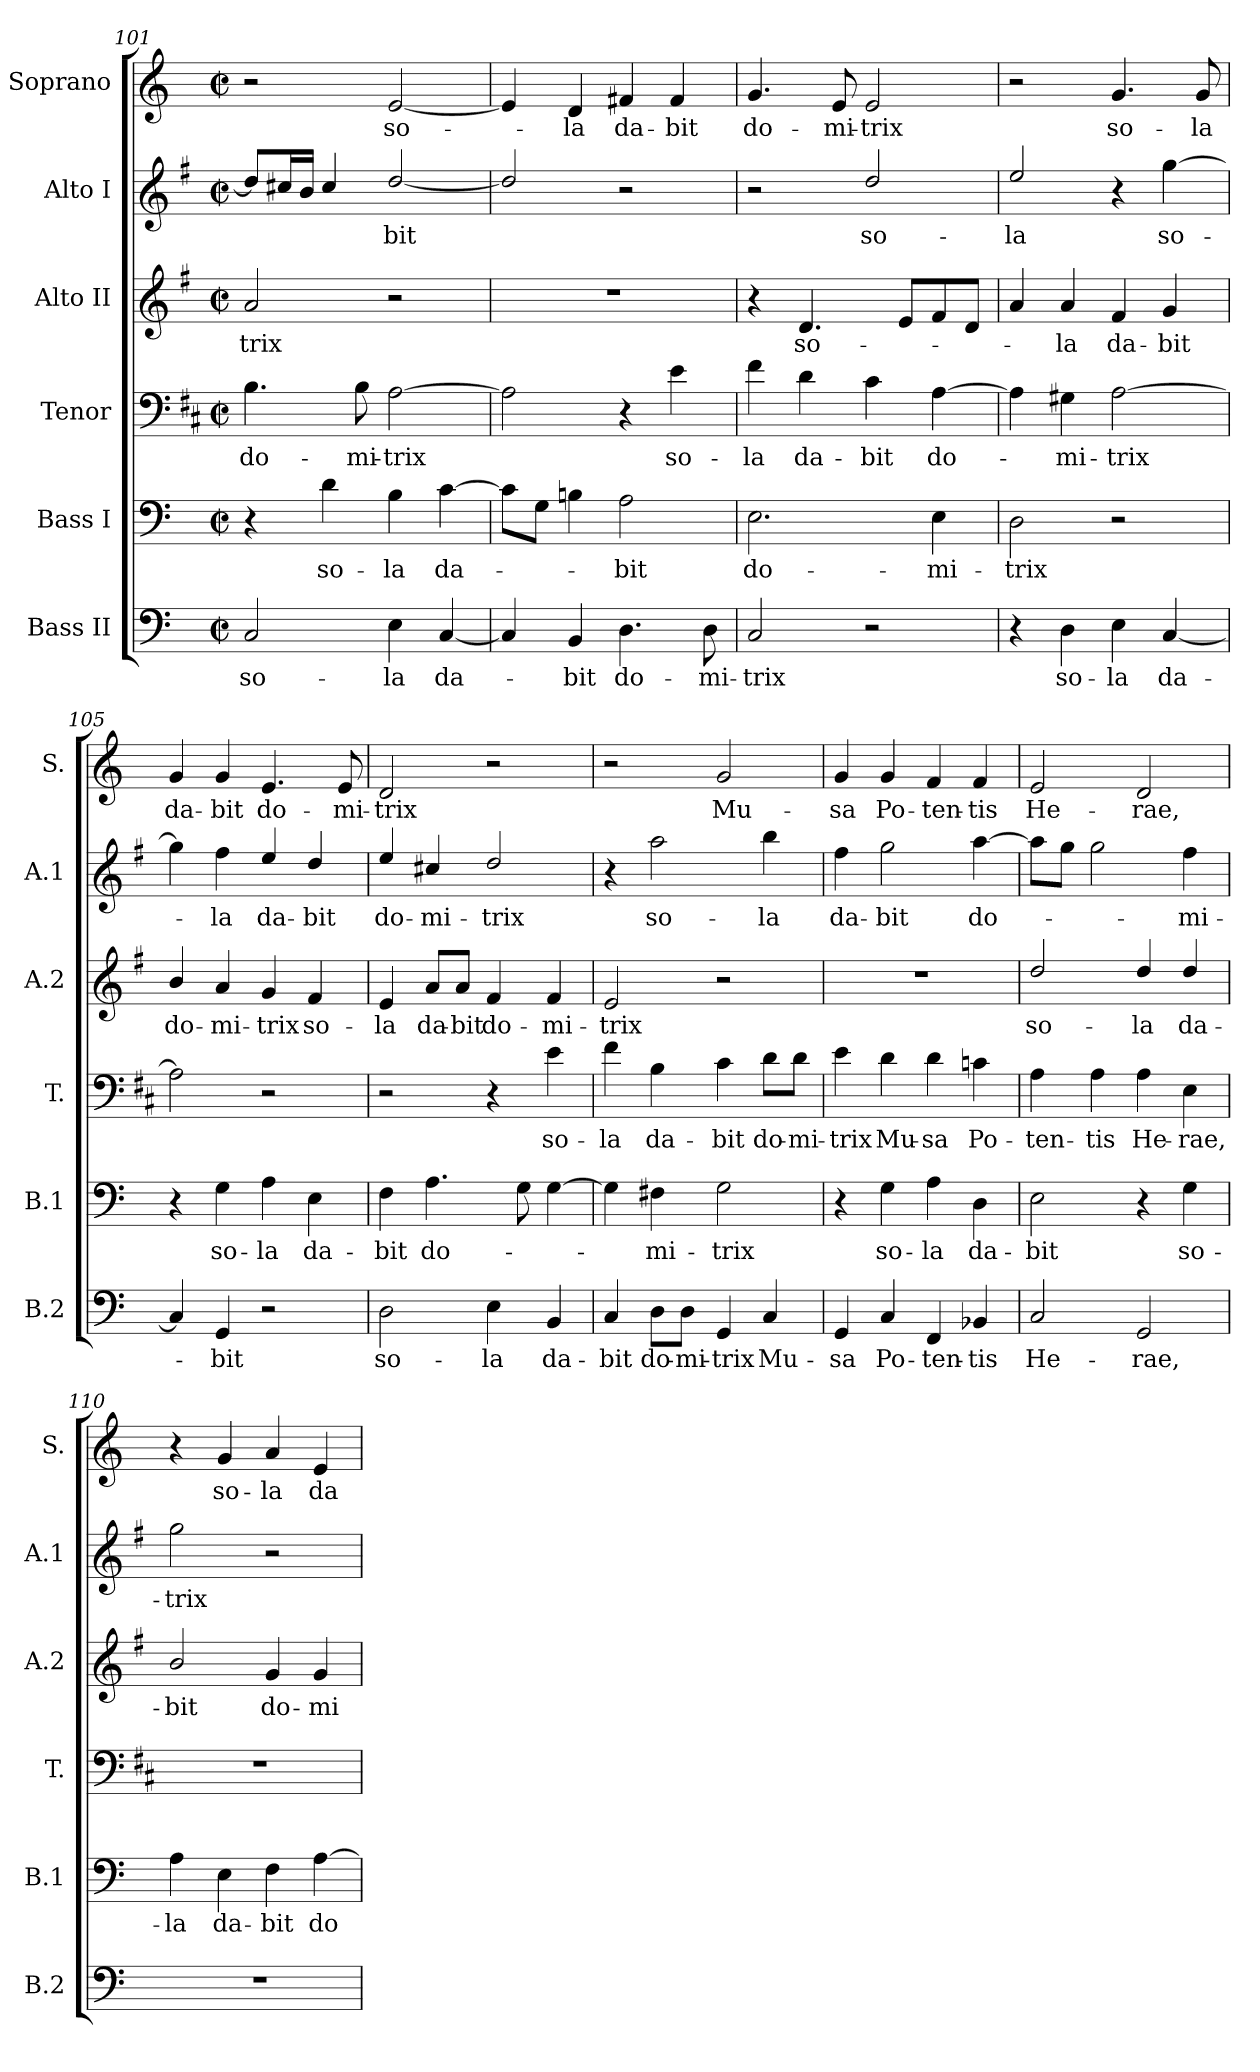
**kern	**text	**kern	**text	**kern	**text	**kern	**text	**kern	**text	**kern	**text
*part6	*part6	*part5	*part5	*part4	*part4	*part3	*part3	*part2	*part2	*part1	*part1
*staff6	*staff6	*staff5	*staff5	*staff4	*staff4	*staff3	*staff3	*staff2	*staff2	*staff1	*staff1
*I"Bass II	*	*I"Bass I	*	*I"Tenor	*	*I"Alto II	*	*I"Alto I	*	*I"Soprano	*
*I'B.2	*	*I'B.1	*	*I'T.	*	*I'A.2	*	*I'A.1	*	*I'S.	*
*clefF4	*	*clefF4	*	*clefF4	*	*clefG2	*	*clefG2	*	*clefG2	*
*	*	*	*	*ITrd1c2	*	*ITrd4c7	*	*ITrd4c7	*	*	*
*k[]	*	*k[]	*	*k[]	*	*k[]	*	*k[]	*	*k[]	*
*C:	*	*C:	*	*C:	*	*C:	*	*C:	*	*C:	*
*M2/2	*	*M2/2	*	*M2/2	*	*M2/2	*	*M2/2	*	*M2/2	*
*met(c|)	*	*met(c|)	*	*met(c|)	*	*met(c|)	*	*met(c|)	*	*met(c|)	*
=101	=101	=101	=101	=101	=101	=101	=101	=101	=101	=101	=101
!	!LO:LY:b	!	!	!	!LO:LY:b	!	!LO:LY:b	!	!	!	!
2C/	so-	4r	.	4.A\	do-	2d/	-trix	8g/L]	.	2r	.
.	.	.	.	.	.	.	.	16f#X/L	.	.	.
.	.	.	.	.	.	.	.	16e/JJ	.	.	.
!	!	!	!LO:LY:b	!	!	!	!	!	!	!	!
.	.	4d\	so-	.	.	.	.	4f#/	.	.	.
!	!	!	!	!	!LO:LY:b	!	!	!	!	!	!
.	.	.	.	8A\	-mi-	.	.	.	.	.	.
!	!LO:LY:b	!	!LO:LY:b	!	!LO:LY:b	!	!	!	!LO:LY:b	!	!LO:LY:b
4E\	-la	4B\	-la	[2G\	-trix	2r	.	[2g/	-bit	[2e/	so-
!	!LO:LY:b	!	!LO:LY:b	!	!	!	!	!	!	!	!
[4C/	da-	[4c\	da-	.	.	.	.	.	.	.	.
=102	=102	=102	=102	=102	=102	=102	=102	=102	=102	=102	=102
4C/]	.	8c\L]	.	2G\]	.	1r	.	2g/]	.	4e/]	.
.	.	8G\J	.	.	.	.	.	.	.	.	.
!	!LO:LY:b	!	!	!	!	!	!	!	!	!	!LO:LY:b
4BB/	-bit	4Bni\	.	.	.	.	.	.	.	4d/	-la
!	!LO:LY:b	!	!LO:LY:b	!	!	!	!	!	!	!	!LO:LY:b
4.D\	do-	2A\	-bit	4r	.	.	.	2r	.	4f#X/	da-
!	!	!	!	!	!LO:LY:b	!	!	!	!	!	!LO:LY:b
.	.	.	.	4d\	so-	.	.	.	.	4f#/	-bit
!	!LO:LY:b	!	!	!	!	!	!	!	!	!	!
8D\	-mi-	.	.	.	.	.	.	.	.	.	.
=103	=103	=103	=103	=103	=103	=103	=103	=103	=103	=103	=103
!	!LO:LY:b	!	!LO:LY:b	!	!LO:LY:b	!	!	!	!	!	!LO:LY:b
2C/	-trix	2.E\	do-	4e\	-la	4r	.	2r	.	4.g/	do-
!	!	!	!	!	!LO:LY:b	!	!LO:LY:b	!	!	!	!
.	.	.	.	4c\	da-	4.G/	so-	.	.	.	.
!	!	!	!	!	!	!	!	!	!	!	!LO:LY:b
.	.	.	.	.	.	.	.	.	.	8e/	-mi-
!	!	!	!	!	!LO:LY:b	!	!	!	!LO:LY:b	!	!LO:LY:b
2r	.	.	.	4B\	-bit	.	.	2g/	so-	2e/	-trix
.	.	.	.	.	.	8A/L	.	.	.	.	.
!	!	!	!LO:LY:b	!	!LO:LY:b	!	!	!	!	!	!
.	.	4E\	-mi-	[4G\	do-	8B/	.	.	.	.	.
.	.	.	.	.	.	8G/J	.	.	.	.	.
=104	=104	=104	=104	=104	=104	=104	=104	=104	=104	=104	=104
!	!	!	!LO:LY:b	!	!	!	!	!	!LO:LY:b	!	!
4r	.	2D\	-trix	4G\]	.	4d/	.	2a/	-la	2r	.
!	!LO:LY:b	!	!	!	!LO:LY:b	!	!LO:LY:b	!	!	!	!
4D\	so-	.	.	4F#X\	-mi-	4d/	-la	.	.	.	.
!	!LO:LY:b	!	!	!	!LO:LY:b	!	!LO:LY:b	!	!	!	!LO:LY:b
4E\	-la	2r	.	[2G\	-trix	4B/	da-	4r	.	4.g/	so-
!	!LO:LY:b	!	!	!	!	!	!LO:LY:b	!	!LO:LY:b	!	!
[4C/	da-	.	.	.	.	4c/	-bit	[4cc\	so-	.	.
!	!	!	!	!	!	!	!	!	!	!	!LO:LY:b
.	.	.	.	.	.	.	.	.	.	8g/	-la
!!LO:LB:g=z
=105	=105	=105	=105	=105	=105	=105	=105	=105	=105	=105	=105
!	!	!	!	!	!	!	!LO:LY:b	!	!	!	!LO:LY:b
4C/]	.	4r	.	2G\]	.	4e/	do-	4cc\]	.	4g/	da-
!	!LO:LY:b	!	!LO:LY:b	!	!	!	!LO:LY:b	!	!LO:LY:b	!	!LO:LY:b
4GG/	-bit	4G\	so-	.	.	4d/	-mi-	4b\	-la	4g/	-bit
!	!	!	!LO:LY:b	!	!	!	!LO:LY:b	!	!LO:LY:b	!	!LO:LY:b
2r	.	4A\	-la	2r	.	4c/	-trix	4a/	da-	4.e/	do-
!	!	!	!LO:LY:b	!	!	!	!LO:LY:b	!	!LO:LY:b	!	!
.	.	4E\	da-	.	.	4B/	so-	4g/	-bit	.	.
!	!	!	!	!	!	!	!	!	!	!	!LO:LY:b
.	.	.	.	.	.	.	.	.	.	8e/	-mi-
=106	=106	=106	=106	=106	=106	=106	=106	=106	=106	=106	=106
!	!LO:LY:b	!	!LO:LY:b	!	!	!	!LO:LY:b	!	!LO:LY:b	!	!LO:LY:b
2D\	so-	4F\	-bit	2r	.	4A/	-la	4a/	do-	2d/	-trix
!	!	!	!LO:LY:b	!	!	!	!LO:LY:b	!	!LO:LY:b	!	!
.	.	4.A\	do-	.	.	8d/L	da-	4f#X/	-mi-	.	.
!	!	!	!	!	!	!	!LO:LY:b	!	!	!	!
.	.	.	.	.	.	8d/J	-bit	.	.	.	.
!	!LO:LY:b	!	!	!	!	!	!LO:LY:b	!	!LO:LY:b	!	!
4E\	-la	.	.	4r	.	4B/	do-	2g/	-trix	2r	.
.	.	8G\	.	.	.	.	.	.	.	.	.
!	!LO:LY:b	!	!	!	!LO:LY:b	!	!LO:LY:b	!	!	!	!
4BB/	da-	[4G\	.	4d\	so-	4B/	-mi-	.	.	.	.
=107	=107	=107	=107	=107	=107	=107	=107	=107	=107	=107	=107
!	!LO:LY:b	!	!	!	!LO:LY:b	!	!LO:LY:b	!	!	!	!
4C/	-bit	4G\]	.	4e\	-la	2A/	-trix	4r	.	2r	.
!	!LO:LY:b	!	!LO:LY:b	!	!LO:LY:b	!	!	!	!LO:LY:b	!	!
8D\L	do-	4F#X\	-mi-	4A\	da-	.	.	2dd\	so-	.	.
!	!LO:LY:b	!	!	!	!	!	!	!	!	!	!
8D\J	-mi-	.	.	.	.	.	.	.	.	.	.
!	!LO:LY:b	!	!LO:LY:b	!	!LO:LY:b	!	!	!	!	!	!LO:LY:b
4GG/	-trix	2G\	-trix	4B\	-bit	2r	.	.	.	2g/	Mu-
!	!LO:LY:b	!	!	!	!LO:LY:b	!	!	!	!LO:LY:b	!	!
4C/	Mu-	.	.	8c\L	do-	.	.	4ee\	-la	.	.
!	!	!	!	!	!LO:LY:b	!	!	!	!	!	!
.	.	.	.	8c\J	-mi-	.	.	.	.	.	.
=108	=108	=108	=108	=108	=108	=108	=108	=108	=108	=108	=108
!	!LO:LY:b	!	!	!	!LO:LY:b	!	!	!	!LO:LY:b	!	!LO:LY:b
4GG/	-sa	4r	.	4d\	-trix	1r	.	4b\	da-	4g/	-sa
!	!LO:LY:b	!	!LO:LY:b	!	!LO:LY:b	!	!	!	!LO:LY:b	!	!LO:LY:b
4C/	Po-	4G\	so-	4c\	Mu-	.	.	2cc\	-bit	4g/	Po-
!	!LO:LY:b	!	!LO:LY:b	!	!LO:LY:b	!	!	!	!	!	!LO:LY:b
4FF/	-ten-	4A\	-la	4c\	-sa	.	.	.	.	4f/	-ten-
!	!LO:LY:b	!	!LO:LY:b	!	!LO:LY:b	!	!	!	!LO:LY:b	!	!LO:LY:b
4BB-X/	-tis	4D\	da-	4B-X\	Po-	.	.	[4dd\	do-	4f/	-tis
=109	=109	=109	=109	=109	=109	=109	=109	=109	=109	=109	=109
!	!LO:LY:b	!	!LO:LY:b	!	!LO:LY:b	!	!LO:LY:b	!	!	!	!LO:LY:b
2C/	He-	2E\	-bit	4G\	-ten-	2g/	so-	8dd\L]	.	2e/	He-
.	.	.	.	.	.	.	.	8cc\J	.	.	.
!	!	!	!	!	!LO:LY:b	!	!	!	!	!	!
.	.	.	.	4G\	-tis	.	.	2cc\	.	.	.
!	!LO:LY:b	!	!	!	!LO:LY:b	!	!LO:LY:b	!	!	!	!LO:LY:b
2GG/	-rae,	4r	.	4G\	He-	4g/	-la	.	.	2d/	-rae,
!	!	!	!LO:LY:b	!	!LO:LY:b	!	!LO:LY:b	!	!LO:LY:b	!	!
.	.	4G\	so-	4D\	-rae,	4g/	da-	4b\	-mi-	.	.
=110	=110	=110	=110	=110	=110	=110	=110	=110	=110	=110	=110
!	!	!	!LO:LY:b	!	!	!	!LO:LY:b	!	!LO:LY:b	!	!
1r	.	4A\	-la	1r	.	2e/	-bit	2cc\	-trix	4r	.
!	!	!	!LO:LY:b	!	!	!	!	!	!	!	!LO:LY:b
.	.	4E\	da-	.	.	.	.	.	.	4g/	so-
!	!	!	!LO:LY:b	!	!	!	!LO:LY:b	!	!	!	!LO:LY:b
.	.	4F\	-bit	.	.	4c/	do-	2r	.	4a/	-la
!	!	!	!LO:LY:b	!	!	!	!LO:LY:b	!	!	!	!LO:LY:b
.	.	[4A\	do-	.	.	4c/	-mi-	.	.	4e/	da-
=	=	=	=	=	=	=	=	=	=	=	=
*-	*-	*-	*-	*-	*-	*-	*-	*-	*-	*-	*-
